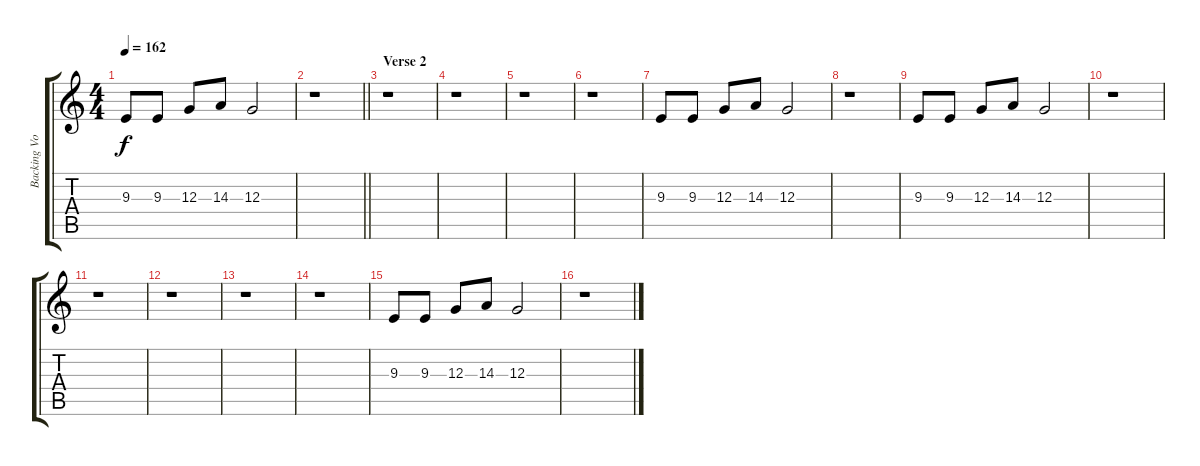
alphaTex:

\track ("Backing Vocals" "Backing Vo") {instrument altosax}
\staff {score tabs}
\tuning (E4 B3 G3 D3 A2 E2) {hide}
\ts (4 4)
\tempo 162
\clef g2
\ks c
9.3.8{dy f} 9.3.8 12.3.8 14.3.8 12.3.2 |
\barLineRight lightlight
r.1 |
\section ("" "Verse 2")
r.1 |
r.1 |
r.1 |
r.1 |
9.3.8 9.3.8 12.3.8 14.3.8 12.3.2 |
r.1 |
9.3.8 9.3.8 12.3.8 14.3.8 12.3.2 |
r.1 |
r.1 |
r.1 |
r.1 |
r.1 |
9.3.8 9.3.8 12.3.8 14.3.8 12.3.2 |
r.1
